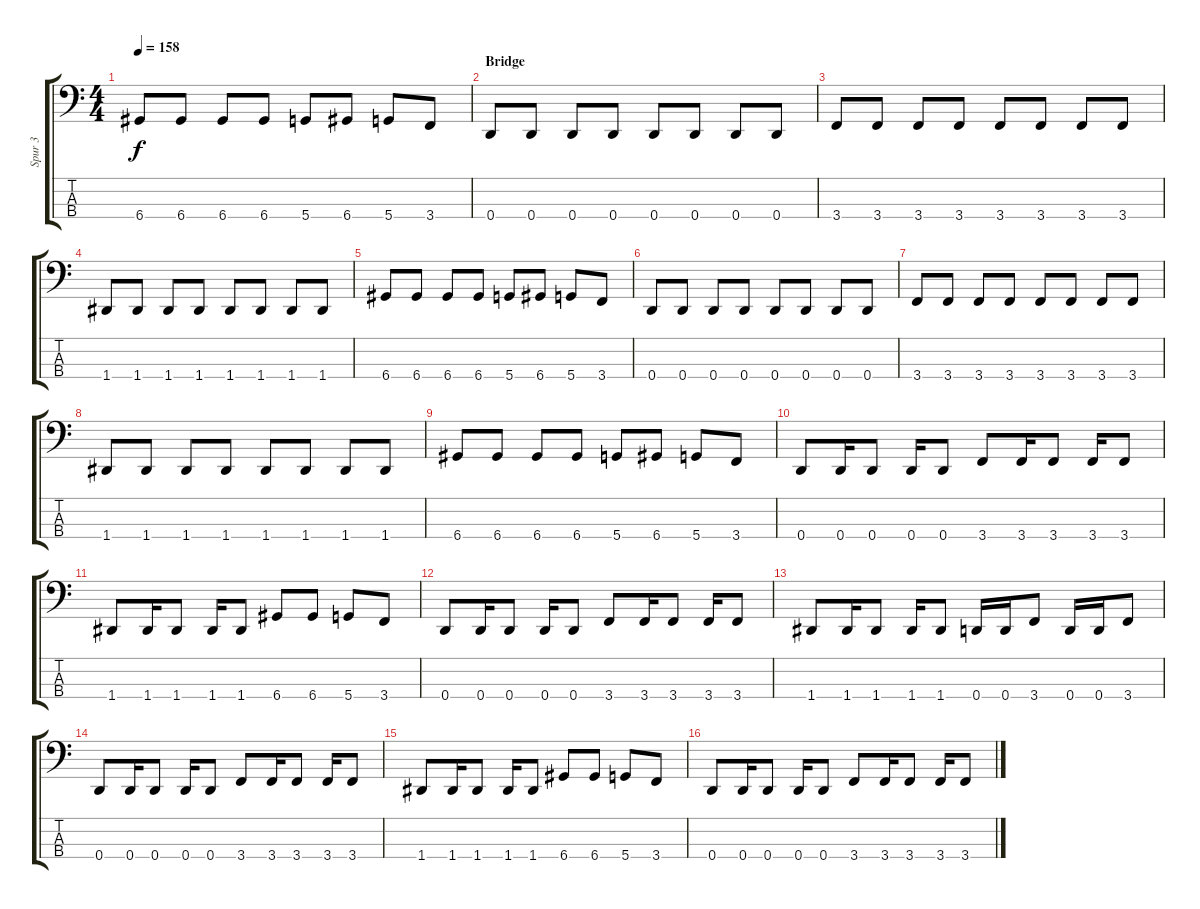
\track ("Spur 3" "Spur 3") {instrument electricbassfinger}
\staff {score tabs}
\tuning (G2 D2 A1 D1) {hide}
\ts (4 4)
\tempo 158
\clef f4
\ks c
6.4.8{dy f} 6.4.8 6.4.8 6.4.8 5.4.8 6.4.8 5.4.8 3.4.8 |
\section ("" "Bridge")
0.4.8 0.4.8 0.4.8 0.4.8 0.4.8 0.4.8 0.4.8 0.4.8 |
3.4.8 3.4.8 3.4.8 3.4.8 3.4.8 3.4.8 3.4.8 3.4.8 |
1.4.8 1.4.8 1.4.8 1.4.8 1.4.8 1.4.8 1.4.8 1.4.8 |
6.4.8 6.4.8 6.4.8 6.4.8 5.4.8 6.4.8 5.4.8 3.4.8 |
0.4.8 0.4.8 0.4.8 0.4.8 0.4.8 0.4.8 0.4.8 0.4.8 |
3.4.8 3.4.8 3.4.8 3.4.8 3.4.8 3.4.8 3.4.8 3.4.8 |
1.4.8 1.4.8 1.4.8 1.4.8 1.4.8 1.4.8 1.4.8 1.4.8 |
6.4.8 6.4.8 6.4.8 6.4.8 5.4.8 6.4.8 5.4.8 3.4.8 |
0.4.8 0.4.16 0.4.8 0.4.16 0.4.8 3.4.8 3.4.16 3.4.8 3.4.16 3.4.8 |
1.4.8 1.4.16 1.4.8 1.4.16 1.4.8 6.4.8 6.4.8 5.4.8 3.4.8 |
0.4.8 0.4.16 0.4.8 0.4.16 0.4.8 3.4.8 3.4.16 3.4.8 3.4.16 3.4.8 |
1.4.8 1.4.16 1.4.8 1.4.16 1.4.8 0.4.16 0.4.16 3.4.8 0.4.16 0.4.16 3.4.8 |
0.4.8 0.4.16 0.4.8 0.4.16 0.4.8 3.4.8 3.4.16 3.4.8 3.4.16 3.4.8 |
1.4.8 1.4.16 1.4.8 1.4.16 1.4.8 6.4.8 6.4.8 5.4.8 3.4.8 |
0.4.8 0.4.16 0.4.8 0.4.16 0.4.8 3.4.8 3.4.16 3.4.8 3.4.16 3.4.8
